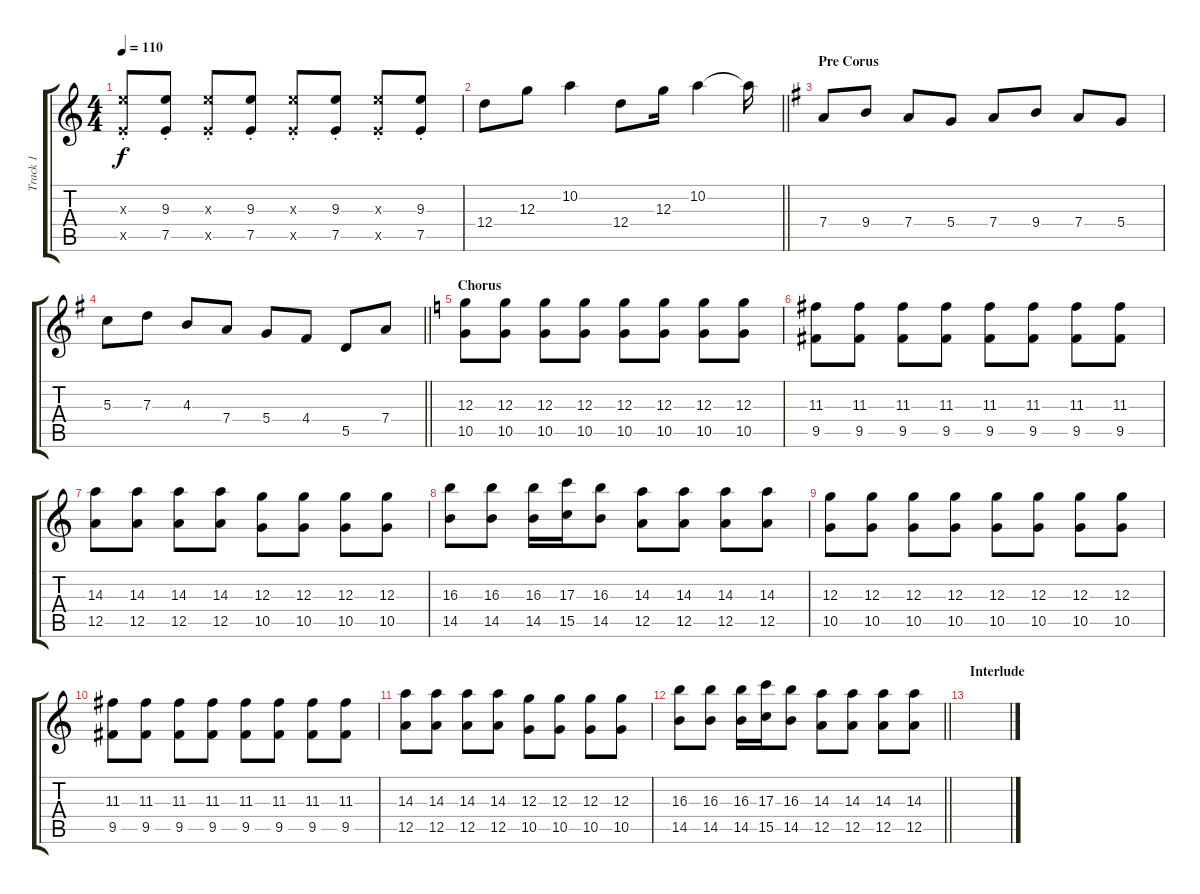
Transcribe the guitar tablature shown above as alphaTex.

\track ("Track 1" "Track 1") {instrument overdrivenguitar}
\staff {score tabs}
\tuning (E4 B3 G3 D3 A2 E2) {hide}
\ts (4 4)
\tempo 110
\clef g2
\ks c
(9.3{st x} 7.5{st x}).8{dy f} (9.3{st} 7.5{st}).8 (9.3{st x} 7.5{st x}).8 (9.3{st} 7.5{st}).8 (9.3{st x} 7.5{st x}).8 (9.3{st} 7.5{st}).8 (9.3{st x} 7.5{st x}).8 (9.3{st} 7.5{st}).8 |
\barLineRight lightlight
12.4.8 12.3.8 10.2.4 12.4.8 12.3.16 10.2.4 10.2{t}.16 |
\section ("" "Pre Corus")
\ks g
7.4.8 9.4.8 7.4.8 5.4.8 7.4.8 9.4.8 7.4.8 5.4.8 |
\barLineRight lightlight
5.3.8 7.3.8 4.3.8 7.4.8 5.4.8 4.4.8 5.5.8 7.4.8 |
\section ("" "Chorus")
\ks c
(12.3 10.5).8 (12.3 10.5).8 (12.3 10.5).8 (12.3 10.5).8 (12.3 10.5).8 (12.3 10.5).8 (12.3 10.5).8 (12.3 10.5).8 |
(11.3 9.5).8 (11.3 9.5).8 (11.3 9.5).8 (11.3 9.5).8 (11.3 9.5).8 (11.3 9.5).8 (11.3 9.5).8 (11.3 9.5).8 |
(14.3 12.5).8 (14.3 12.5).8 (14.3 12.5).8 (14.3 12.5).8 (12.3 10.5).8 (12.3 10.5).8 (12.3 10.5).8 (12.3 10.5).8 |
(16.3 14.5).8 (16.3 14.5).8 (16.3 14.5).16 (17.3 15.5).16 (16.3 14.5).8 (14.3 12.5).8 (14.3 12.5).8 (14.3 12.5).8 (14.3 12.5).8 |
(12.3 10.5).8 (12.3 10.5).8 (12.3 10.5).8 (12.3 10.5).8 (12.3 10.5).8 (12.3 10.5).8 (12.3 10.5).8 (12.3 10.5).8 |
(11.3 9.5).8 (11.3 9.5).8 (11.3 9.5).8 (11.3 9.5).8 (11.3 9.5).8 (11.3 9.5).8 (11.3 9.5).8 (11.3 9.5).8 |
(14.3 12.5).8 (14.3 12.5).8 (14.3 12.5).8 (14.3 12.5).8 (12.3 10.5).8 (12.3 10.5).8 (12.3 10.5).8 (12.3 10.5).8 |
\barLineRight lightlight
(16.3 14.5).8 (16.3 14.5).8 (16.3 14.5).16 (17.3 15.5).16 (16.3 14.5).8 (14.3 12.5).8 (14.3 12.5).8 (14.3 12.5).8 (14.3 12.5).8 |
\section ("" "Interlude")
